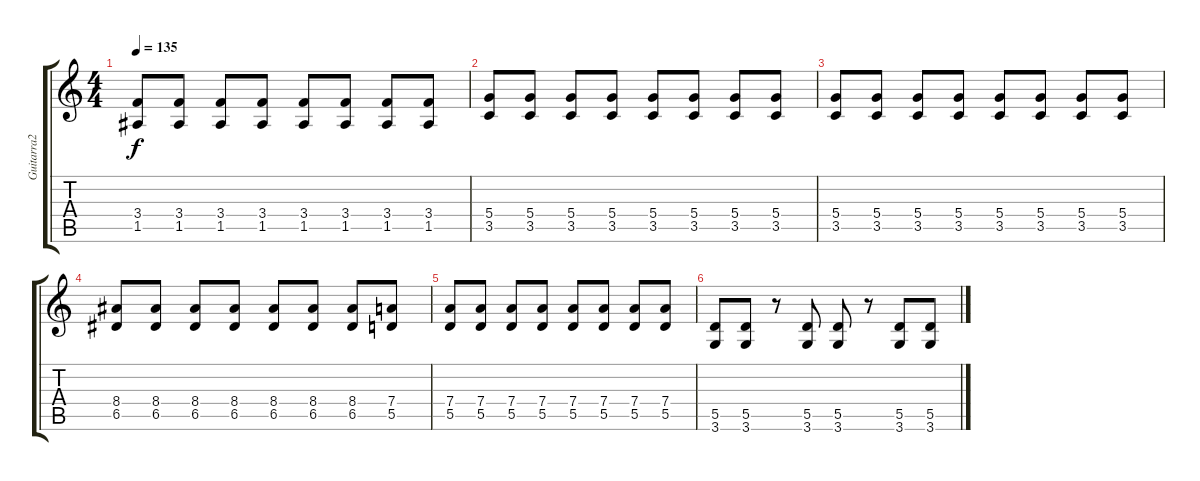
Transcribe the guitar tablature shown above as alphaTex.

\track ("Guitarra2" "Guitarra2") {instrument distortionguitar}
\staff {score tabs}
\tuning (E4 B3 G3 D3 A2 E2) {hide}
\ts (4 4)
\tempo 135
\clef g2
\ks c
(3.4 1.5).8{dy f} (3.4 1.5).8 (3.4 1.5).8 (3.4 1.5).8 (3.4 1.5).8 (3.4 1.5).8 (3.4 1.5).8 (3.4 1.5).8 |
(5.4 3.5).8 (5.4 3.5).8 (5.4 3.5).8 (5.4 3.5).8 (5.4 3.5).8 (5.4 3.5).8 (5.4 3.5).8 (5.4 3.5).8 |
(5.4 3.5).8 (5.4 3.5).8 (5.4 3.5).8 (5.4 3.5).8 (5.4 3.5).8 (5.4 3.5).8 (5.4 3.5).8 (5.4 3.5).8 |
(8.4 6.5).8 (8.4 6.5).8 (8.4 6.5).8 (8.4 6.5).8 (8.4 6.5).8 (8.4 6.5).8 (8.4 6.5).8 (7.4 5.5).8 |
(7.4 5.5).8 (7.4 5.5).8 (7.4 5.5).8 (7.4 5.5).8 (7.4 5.5).8 (7.4 5.5).8 (7.4 5.5).8 (7.4 5.5).8 |
(5.5 3.6).8 (5.5 3.6).8 r.8 (5.5 3.6).8 (5.5 3.6).8 r.8 (5.5 3.6).8 (5.5 3.6).8
